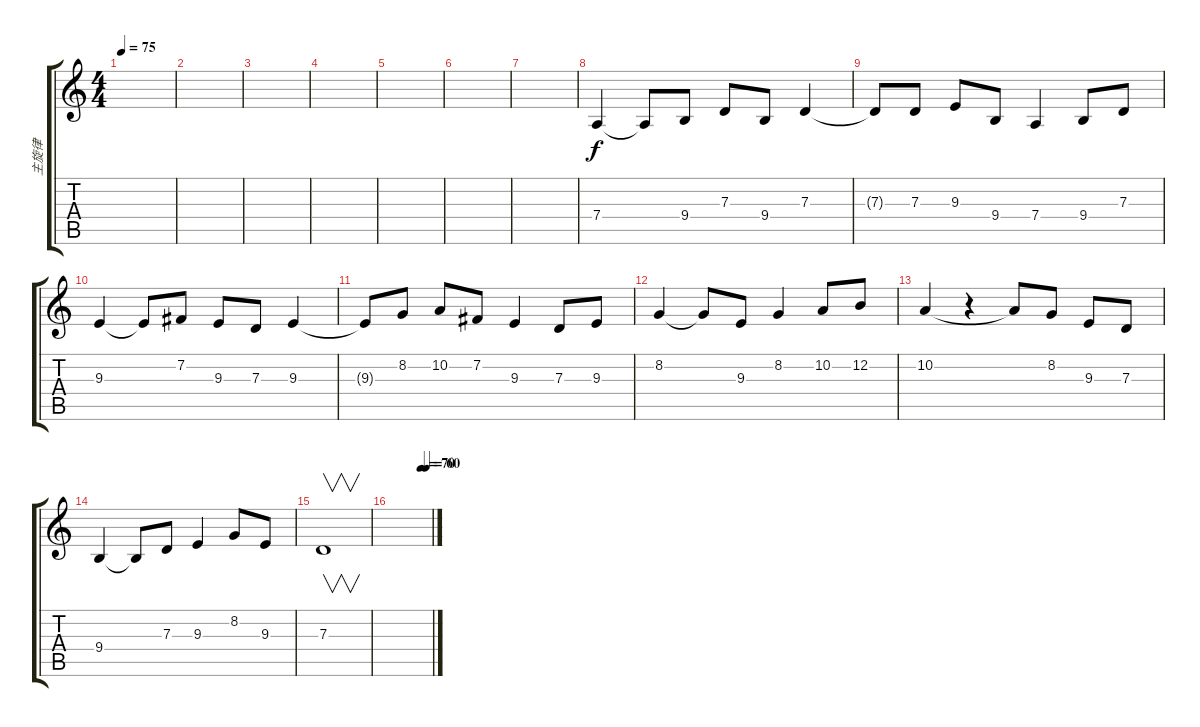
\track ("主旋律" "主旋律") {instrument fx3crystal}
\staff {score tabs}
\tuning (E4 B3 G3 D3 A2 E2) {hide}
\ts (4 4)
\tempo 75
\clef g2
\ks c
|
|
|
|
|
|
|
7.4.4 7.4{t}.8 9.4.8 7.3.8 9.4.8 7.3.4 |
7.3{t}.8 7.3.8 9.3.8 9.4.8 7.4.4 9.4.8 7.3.8 |
9.3.4 9.3{t}.8 7.2.8 9.3.8 7.3.8 9.3.4 |
9.3{t}.8 8.2.8 10.2.8 7.2.8 9.3.4 7.3.8 9.3.8 |
8.2.4 8.2{t}.8 9.3.8 8.2.4 10.2.8 12.2.8 |
10.2.4 r.4 10.2{t}.8 8.2.8 9.3.8 7.3.8 |
9.4.4 9.4{t}.8 7.3.8 9.3.4 8.2.8 9.3.8 |
7.3.1{v} |
\tempo (70 0.75)
\tempo (60 0.875)
